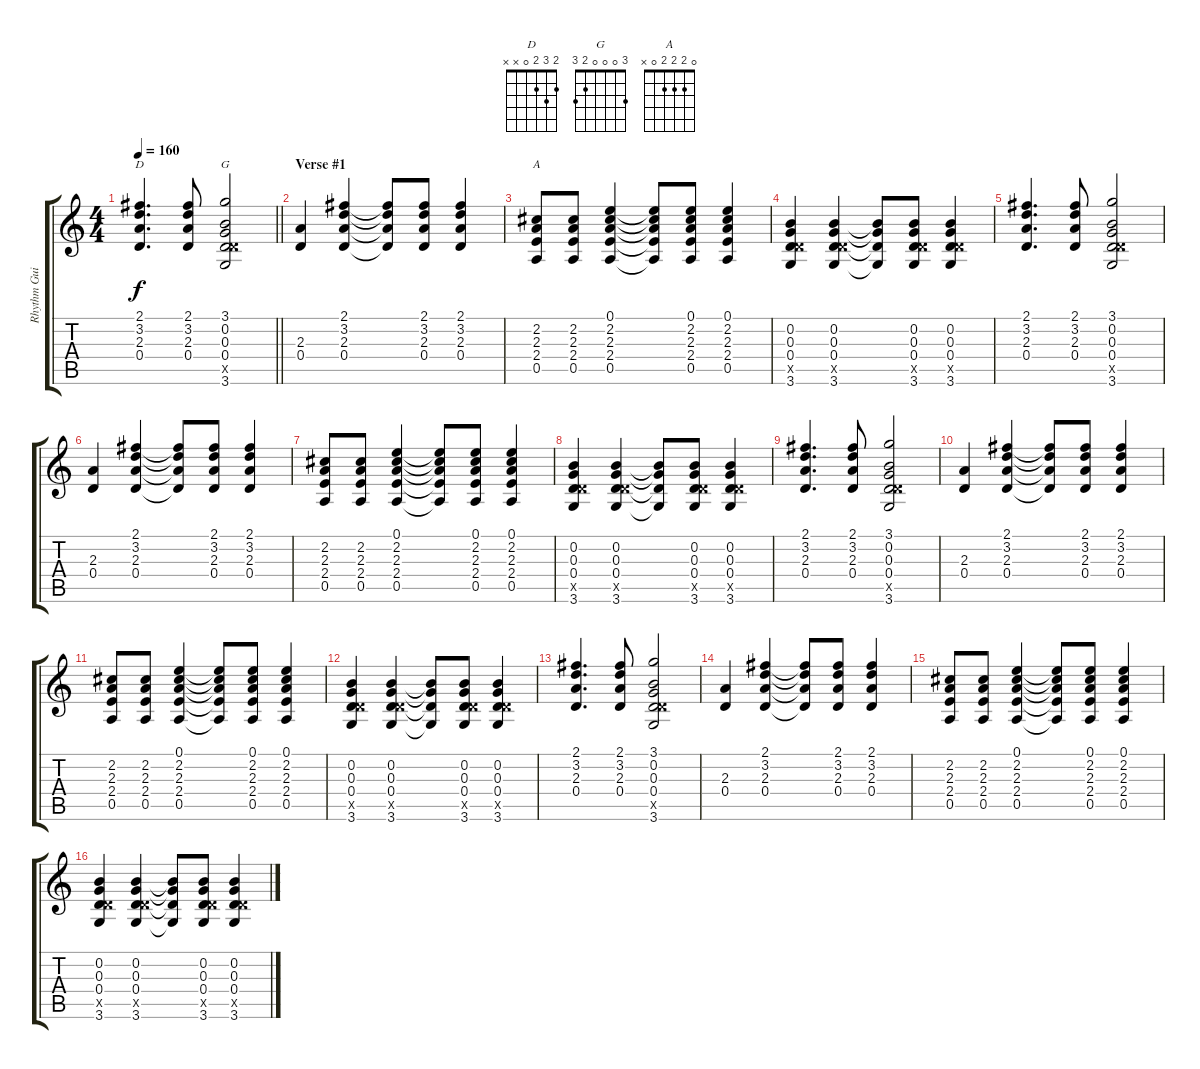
\track ("Rhythm Guitar" "Rhythm Gui") {instrument electricguitarclean}
\staff {score tabs}
\tuning (E4 B3 G3 D3 A2 E2) {hide}
\chord ("D" 2 3 2 0 x x)
\chord ("G" 3 0 0 0 2 3)
\chord ("A" 0 2 2 2 0 x)
\ts (4 4)
\tempo 160
\clef g2
\barLineRight lightlight
\ks c
(2.1 3.2 2.3 0.4).4{d ch "D" dy f} (2.1 3.2 2.3 0.4).8 (3.1 0.2 0.3 0.4 5.5{x} 3.6).2{ch "G"} |
\section ("" "Verse #1")
(2.3 0.4).4 (2.1 3.2 2.3 0.4).4 (2.1{t} 3.2{t} 2.3{t} 0.4{t}).8 (2.1 3.2 2.3 0.4).8 (2.1 3.2 2.3 0.4).4 |
(2.2 2.3 2.4 0.5).8{ch "A"} (2.2 2.3 2.4 0.5).8 (0.1 2.2 2.3 2.4 0.5).4 (0.1{t} 2.2{t} 2.3{t} 2.4{t} 0.5{t}).8 (0.1 2.2 2.3 2.4 0.5).8 (0.1 2.2 2.3 2.4 0.5).4 |
(0.2 0.3 0.4 5.5{x} 3.6).4 (0.2 0.3 0.4 5.5{x} 3.6).4 (0.2{t} 0.3{t} 0.4{t} 3.6{t}).8 (0.2 0.3 0.4 5.5{x} 3.6).8 (0.2 0.3 0.4 5.5{x} 3.6).4 |
(2.1 3.2 2.3 0.4).4{d} (2.1 3.2 2.3 0.4).8 (3.1 0.2 0.3 0.4 5.5{x} 3.6).2 |
(2.3 0.4).4 (2.1 3.2 2.3 0.4).4 (2.1{t} 3.2{t} 2.3{t} 0.4{t}).8 (2.1 3.2 2.3 0.4).8 (2.1 3.2 2.3 0.4).4 |
(2.2 2.3 2.4 0.5).8 (2.2 2.3 2.4 0.5).8 (0.1 2.2 2.3 2.4 0.5).4 (0.1{t} 2.2{t} 2.3{t} 2.4{t} 0.5{t}).8 (0.1 2.2 2.3 2.4 0.5).8 (0.1 2.2 2.3 2.4 0.5).4 |
(0.2 0.3 0.4 5.5{x} 3.6).4 (0.2 0.3 0.4 5.5{x} 3.6).4 (0.2{t} 0.3{t} 0.4{t} 3.6{t}).8 (0.2 0.3 0.4 5.5{x} 3.6).8 (0.2 0.3 0.4 5.5{x} 3.6).4 |
(2.1 3.2 2.3 0.4).4{d} (2.1 3.2 2.3 0.4).8 (3.1 0.2 0.3 0.4 5.5{x} 3.6).2 |
(2.3 0.4).4 (2.1 3.2 2.3 0.4).4 (2.1{t} 3.2{t} 2.3{t} 0.4{t}).8 (2.1 3.2 2.3 0.4).8 (2.1 3.2 2.3 0.4).4 |
(2.2 2.3 2.4 0.5).8 (2.2 2.3 2.4 0.5).8 (0.1 2.2 2.3 2.4 0.5).4 (0.1{t} 2.2{t} 2.3{t} 2.4{t} 0.5{t}).8 (0.1 2.2 2.3 2.4 0.5).8 (0.1 2.2 2.3 2.4 0.5).4 |
(0.2 0.3 0.4 5.5{x} 3.6).4 (0.2 0.3 0.4 5.5{x} 3.6).4 (0.2{t} 0.3{t} 0.4{t} 3.6{t}).8 (0.2 0.3 0.4 5.5{x} 3.6).8 (0.2 0.3 0.4 5.5{x} 3.6).4 |
(2.1 3.2 2.3 0.4).4{d} (2.1 3.2 2.3 0.4).8 (3.1 0.2 0.3 0.4 5.5{x} 3.6).2 |
(2.3 0.4).4 (2.1 3.2 2.3 0.4).4 (2.1{t} 3.2{t} 2.3{t} 0.4{t}).8 (2.1 3.2 2.3 0.4).8 (2.1 3.2 2.3 0.4).4 |
(2.2 2.3 2.4 0.5).8 (2.2 2.3 2.4 0.5).8 (0.1 2.2 2.3 2.4 0.5).4 (0.1{t} 2.2{t} 2.3{t} 2.4{t} 0.5{t}).8 (0.1 2.2 2.3 2.4 0.5).8 (0.1 2.2 2.3 2.4 0.5).4 |
(0.2 0.3 0.4 5.5{x} 3.6).4 (0.2 0.3 0.4 5.5{x} 3.6).4 (0.2{t} 0.3{t} 0.4{t} 3.6{t}).8 (0.2 0.3 0.4 5.5{x} 3.6).8 (0.2 0.3 0.4 5.5{x} 3.6).4
